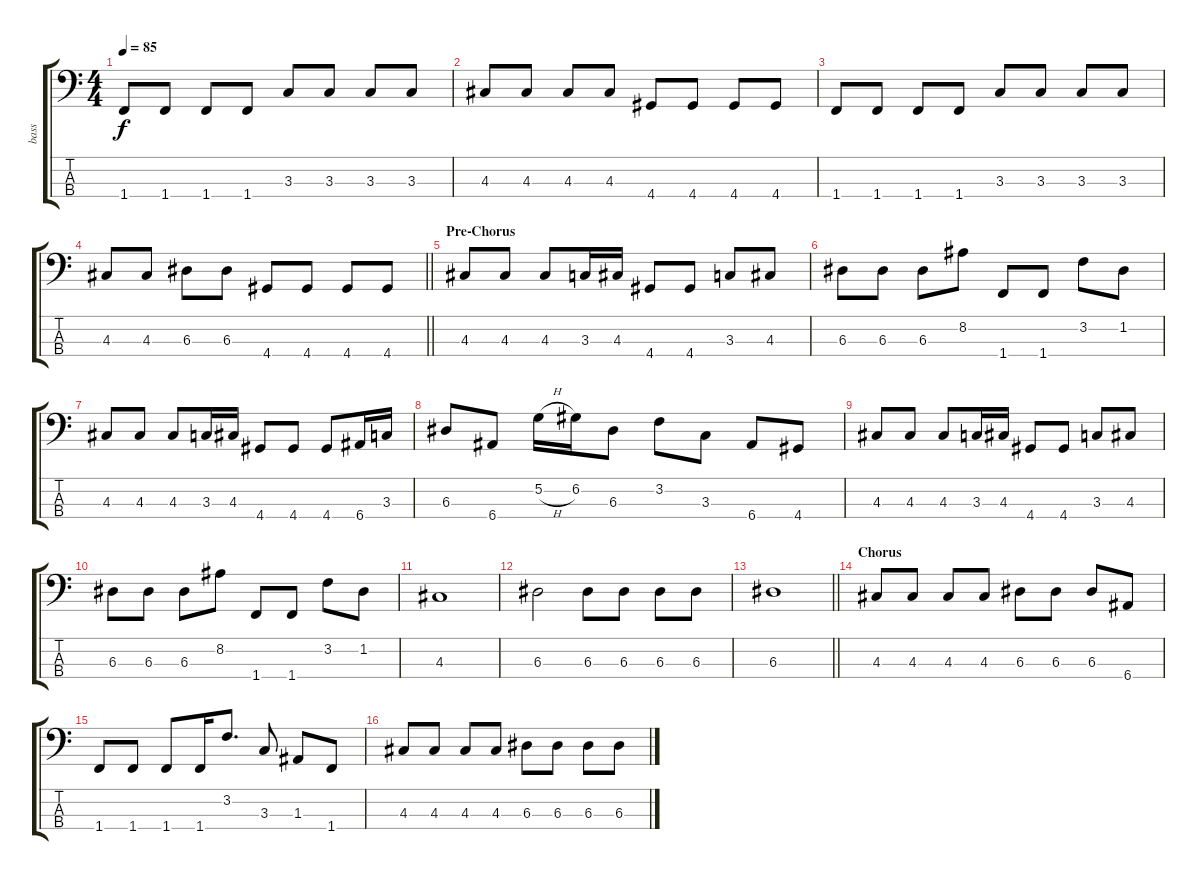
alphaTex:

\track ("bass" "bass") {instrument electricbasspick}
\staff {score tabs}
\tuning (G2 D2 A1 E1) {hide}
\ts (4 4)
\tempo 85
\clef f4
\ks c
1.4.8{dy f} 1.4.8 1.4.8 1.4.8 3.3.8 3.3.8 3.3.8 3.3.8 |
4.3.8 4.3.8 4.3.8 4.3.8 4.4.8 4.4.8 4.4.8 4.4.8 |
1.4.8 1.4.8 1.4.8 1.4.8 3.3.8 3.3.8 3.3.8 3.3.8 |
\barLineRight lightlight
4.3.8 4.3.8 6.3.8 6.3.8 4.4.8 4.4.8 4.4.8 4.4.8 |
\section ("" "Pre-Chorus")
4.3.8 4.3.8 4.3.8 3.3.16 4.3.16 4.4.8 4.4.8 3.3.8 4.3.8 |
6.3.8 6.3.8 6.3.8 8.2.8 1.4.8 1.4.8 3.2.8 1.2.8 |
4.3.8 4.3.8 4.3.8 3.3.16 4.3.16 4.4.8 4.4.8 4.4.8 6.4.16 3.3.16 |
6.3.8 6.4.8 5.2{h}.16 6.2.16 6.3.8 3.2.8 3.3.8 6.4.8 4.4.8 |
4.3.8 4.3.8 4.3.8 3.3.16 4.3.16 4.4.8 4.4.8 3.3.8 4.3.8 |
6.3.8 6.3.8 6.3.8 8.2.8 1.4.8 1.4.8 3.2.8 1.2.8 |
4.3.1 |
6.3.2 6.3.8 6.3.8 6.3.8 6.3.8 |
\barLineRight lightlight
6.3.1 |
\section ("" "Chorus")
4.3.8 4.3.8 4.3.8 4.3.8 6.3.8 6.3.8 6.3.8 6.4.8 |
1.4.8 1.4.8 1.4.8 1.4.16 3.2.8{d} 3.3.8 1.3.8 1.4.8 |
4.3.8 4.3.8 4.3.8 4.3.8 6.3.8 6.3.8 6.3.8 6.3.8
